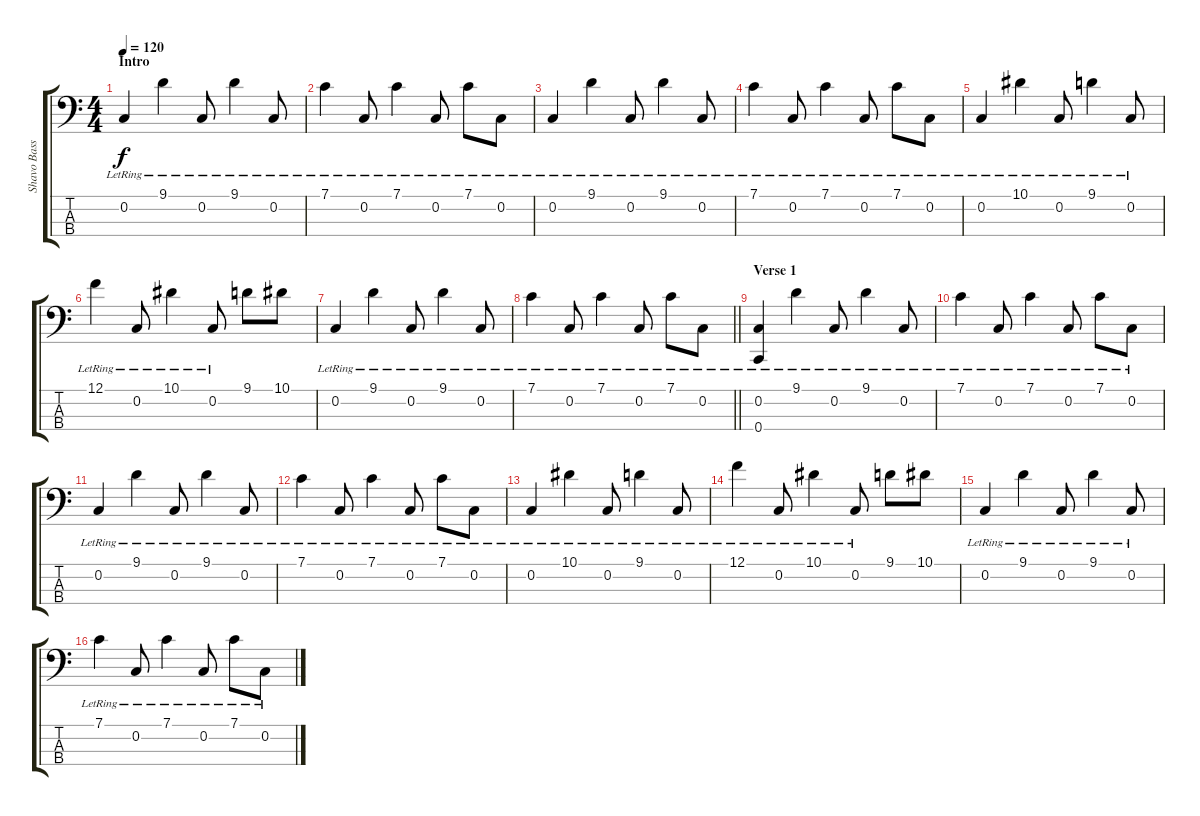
\track ("Shavo Bass" "Shavo Bass") {instrument electricbassfinger}
\staff {score tabs}
\tuning (F2 C2 G1 C1) {hide}
\ts (4 4)
\section ("" "Intro")
\tempo 120
\clef f4
\ks c
0.2{lr}.4{dy f instrument electricbassfinger} 9.1{lr}.4 0.2{lr}.8 9.1{lr}.4 0.2{lr}.8 |
7.1{lr}.4 0.2{lr}.8 7.1{lr}.4 0.2{lr}.8 7.1{lr}.8 0.2{lr}.8 |
0.2{lr}.4 9.1{lr}.4 0.2{lr}.8 9.1{lr}.4 0.2{lr}.8 |
7.1{lr}.4 0.2{lr}.8 7.1{lr}.4 0.2{lr}.8 7.1{lr}.8 0.2{lr}.8 |
0.2{lr}.4 10.1{lr}.4 0.2{lr}.8 9.1{lr}.4 0.2{lr}.8 |
12.1{lr}.4 0.2{lr}.8 10.1{lr}.4 0.2{lr}.8 9.1.8 10.1.8 |
0.2{lr}.4 9.1{lr}.4 0.2{lr}.8 9.1{lr}.4 0.2{lr}.8 |
\barLineRight lightlight
7.1{lr}.4 0.2{lr}.8 7.1{lr}.4 0.2{lr}.8 7.1{lr}.8 0.2{lr}.8 |
\section ("" "Verse 1")
(0.2{lr} 0.4{lr}).4 9.1{lr}.4 0.2{lr}.8 9.1{lr}.4 0.2{lr}.8 |
7.1{lr}.4 0.2{lr}.8 7.1{lr}.4 0.2{lr}.8 7.1{lr}.8 0.2{lr}.8 |
0.2{lr}.4 9.1{lr}.4 0.2{lr}.8 9.1{lr}.4 0.2{lr}.8 |
7.1{lr}.4 0.2{lr}.8 7.1{lr}.4 0.2{lr}.8 7.1{lr}.8 0.2{lr}.8 |
0.2{lr}.4 10.1{lr}.4 0.2{lr}.8 9.1{lr}.4 0.2{lr}.8 |
12.1{lr}.4 0.2{lr}.8 10.1{lr}.4 0.2{lr}.8 9.1.8 10.1.8 |
0.2{lr}.4 9.1{lr}.4 0.2{lr}.8 9.1{lr}.4 0.2{lr}.8 |
7.1{lr}.4 0.2{lr}.8 7.1{lr}.4 0.2{lr}.8 7.1{lr}.8 0.2{lr}.8
